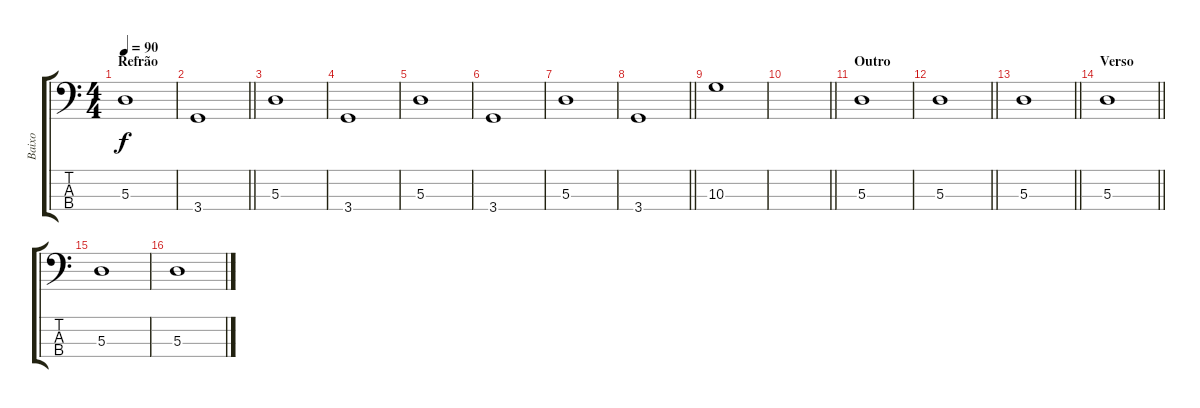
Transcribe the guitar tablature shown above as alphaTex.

\track ("Baixo" "Baixo") {instrument electricbassfinger}
\staff {score tabs}
\tuning (G2 D2 A1 E1) {hide}
\ts (4 4)
\section ("" "Refrão")
\tempo 90
\clef f4
\ks c
5.3.1{dy f} |
\barLineRight lightlight
3.4.1 |
\section ("" "")
5.3.1 |
3.4.1 |
5.3.1 |
3.4.1 |
5.3.1 |
\barLineRight lightlight
3.4.1 |
10.3.1 |
\barLineRight lightlight
|
\section ("" "Outro")
5.3.1 |
\barLineRight lightlight
5.3.1 |
\barLineRight lightlight
5.3.1 |
\section ("" "Verso")
\barLineRight lightlight
5.3.1 |
5.3.1 |
5.3.1
